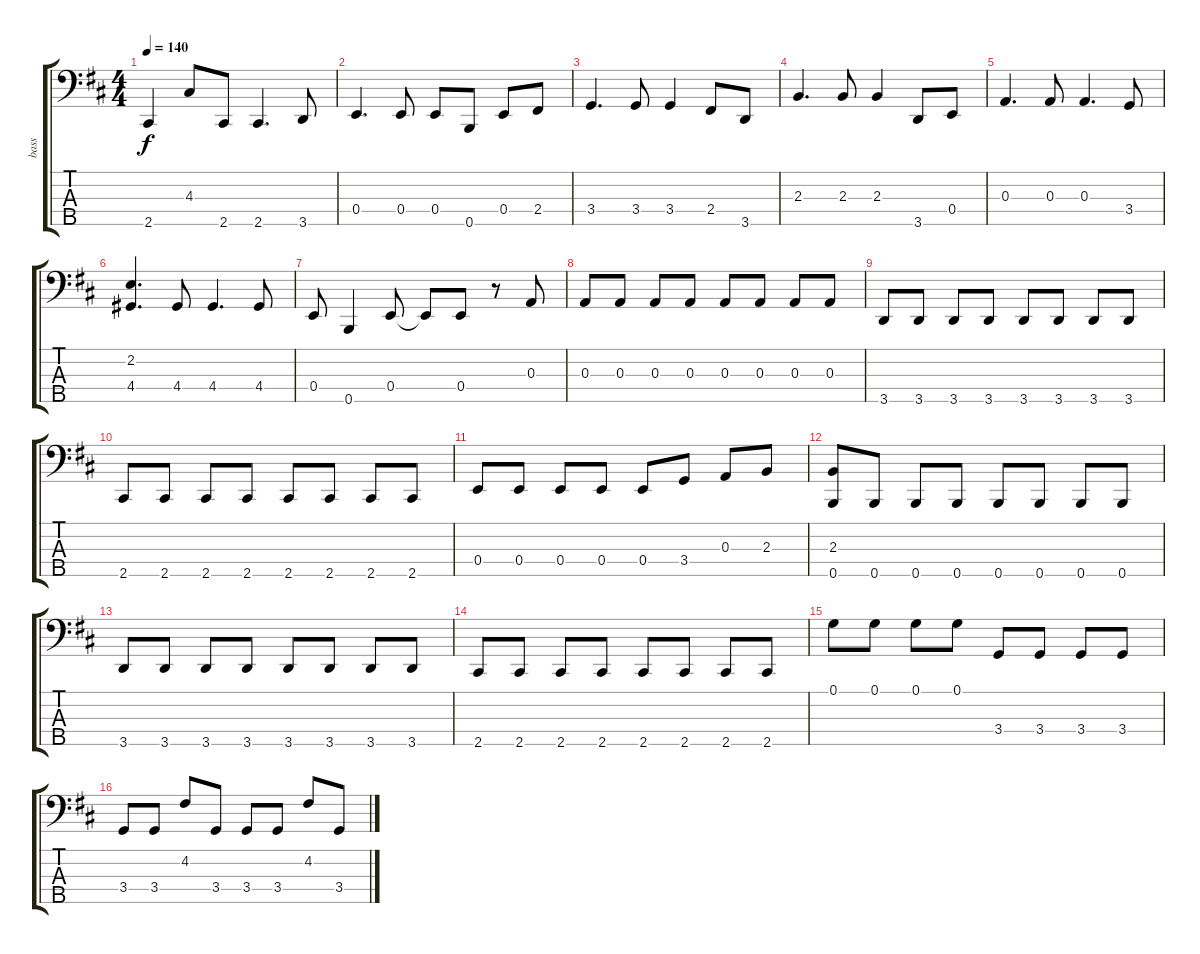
\track ("bass" "bass") {instrument electricbassfinger}
\staff {score tabs}
\tuning (G2 D2 A1 E1 B0) {hide}
\ts (4 4)
\tempo 140
\clef f4
\ks d
2.5.4{dy f} 4.3.8 2.5.8 2.5.4{d} 3.5.8 |
0.4.4{d} 0.4.8 0.4.8 0.5.8 0.4.8 2.4.8 |
3.4.4{d} 3.4.8 3.4.4 2.4.8 3.5.8 |
2.3.4{d} 2.3.8 2.3.4 3.5.8 0.4.8 |
0.3.4{d} 0.3.8 0.3.4{d} 3.4.8 |
(2.2 4.4).4{d} 4.4.8 4.4.4{d} 4.4.8 |
0.4.8 0.5.4 0.4.8 0.4{t}.8 0.4.8 r.8 0.3.8 |
0.3.8 0.3.8 0.3.8 0.3.8 0.3.8 0.3.8 0.3.8 0.3.8 |
3.5.8 3.5.8 3.5.8 3.5.8 3.5.8 3.5.8 3.5.8 3.5.8 |
2.5.8 2.5.8 2.5.8 2.5.8 2.5.8 2.5.8 2.5.8 2.5.8 |
0.4.8 0.4.8 0.4.8 0.4.8 0.4.8 3.4.8 0.3.8 2.3.8 |
(2.3 0.5).8 0.5.8 0.5.8 0.5.8 0.5.8 0.5.8 0.5.8 0.5.8 |
3.5.8 3.5.8 3.5.8 3.5.8 3.5.8 3.5.8 3.5.8 3.5.8 |
2.5.8 2.5.8 2.5.8 2.5.8 2.5.8 2.5.8 2.5.8 2.5.8 |
0.1.8 0.1.8 0.1.8 0.1.8 3.4.8 3.4.8 3.4.8 3.4.8 |
3.4.8 3.4.8 4.2.8 3.4.8 3.4.8 3.4.8 4.2.8 3.4.8
